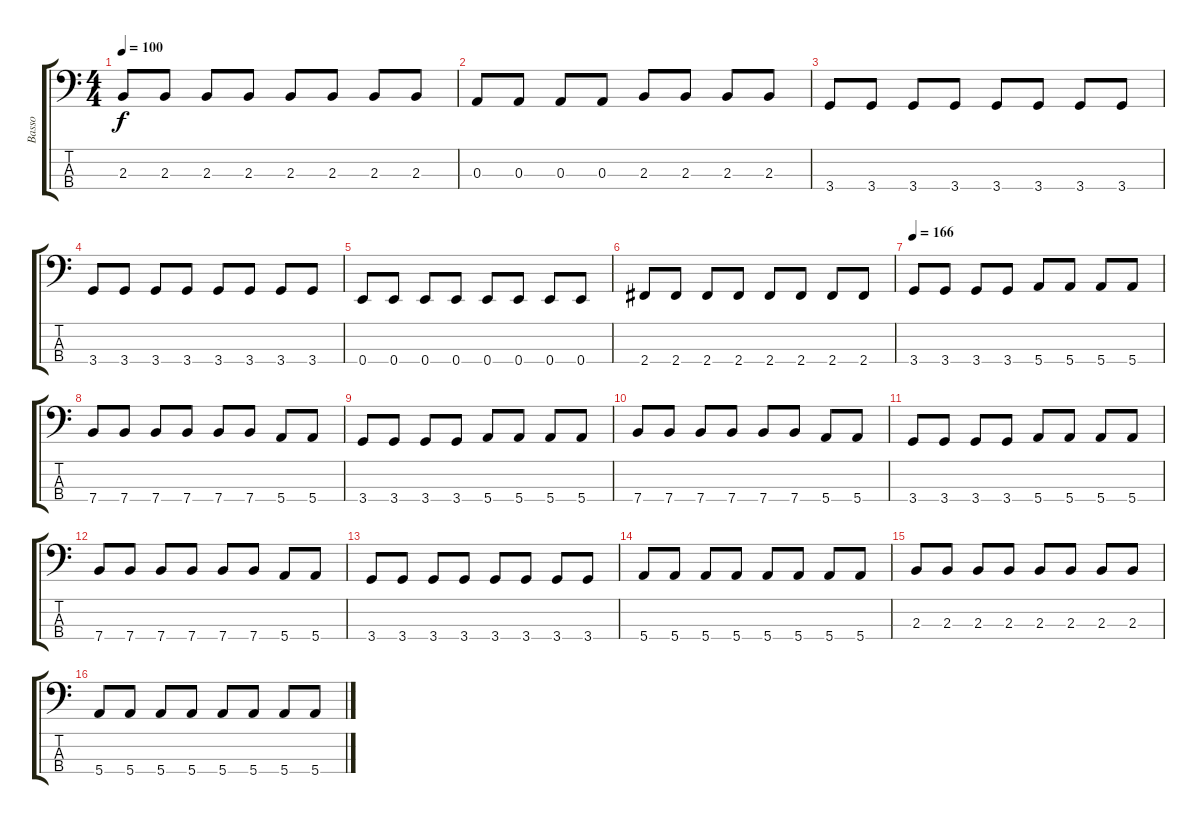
\track ("Basso" "Basso") {instrument electricbassfinger}
\staff {score tabs}
\tuning (G2 D2 A1 E1) {hide}
\ts (4 4)
\tempo 100
\clef f4
\ks c
2.3.8{dy f} 2.3.8 2.3.8 2.3.8 2.3.8 2.3.8 2.3.8 2.3.8 |
0.3.8 0.3.8 0.3.8 0.3.8 2.3.8 2.3.8 2.3.8 2.3.8 |
3.4.8 3.4.8 3.4.8 3.4.8 3.4.8 3.4.8 3.4.8 3.4.8 |
3.4.8 3.4.8 3.4.8 3.4.8 3.4.8 3.4.8 3.4.8 3.4.8 |
0.4.8 0.4.8 0.4.8 0.4.8 0.4.8 0.4.8 0.4.8 0.4.8 |
2.4.8 2.4.8 2.4.8 2.4.8 2.4.8 2.4.8 2.4.8 2.4.8 |
\tempo 166
3.4.8 3.4.8 3.4.8 3.4.8 5.4.8 5.4.8 5.4.8 5.4.8 |
7.4.8 7.4.8 7.4.8 7.4.8 7.4.8 7.4.8 5.4.8 5.4.8 |
3.4.8 3.4.8 3.4.8 3.4.8 5.4.8 5.4.8 5.4.8 5.4.8 |
7.4.8 7.4.8 7.4.8 7.4.8 7.4.8 7.4.8 5.4.8 5.4.8 |
3.4.8 3.4.8 3.4.8 3.4.8 5.4.8 5.4.8 5.4.8 5.4.8 |
7.4.8 7.4.8 7.4.8 7.4.8 7.4.8 7.4.8 5.4.8 5.4.8 |
3.4.8 3.4.8 3.4.8 3.4.8 3.4.8 3.4.8 3.4.8 3.4.8 |
5.4.8 5.4.8 5.4.8 5.4.8 5.4.8 5.4.8 5.4.8 5.4.8 |
2.3.8 2.3.8 2.3.8 2.3.8 2.3.8 2.3.8 2.3.8 2.3.8 |
5.4.8 5.4.8 5.4.8 5.4.8 5.4.8 5.4.8 5.4.8 5.4.8
